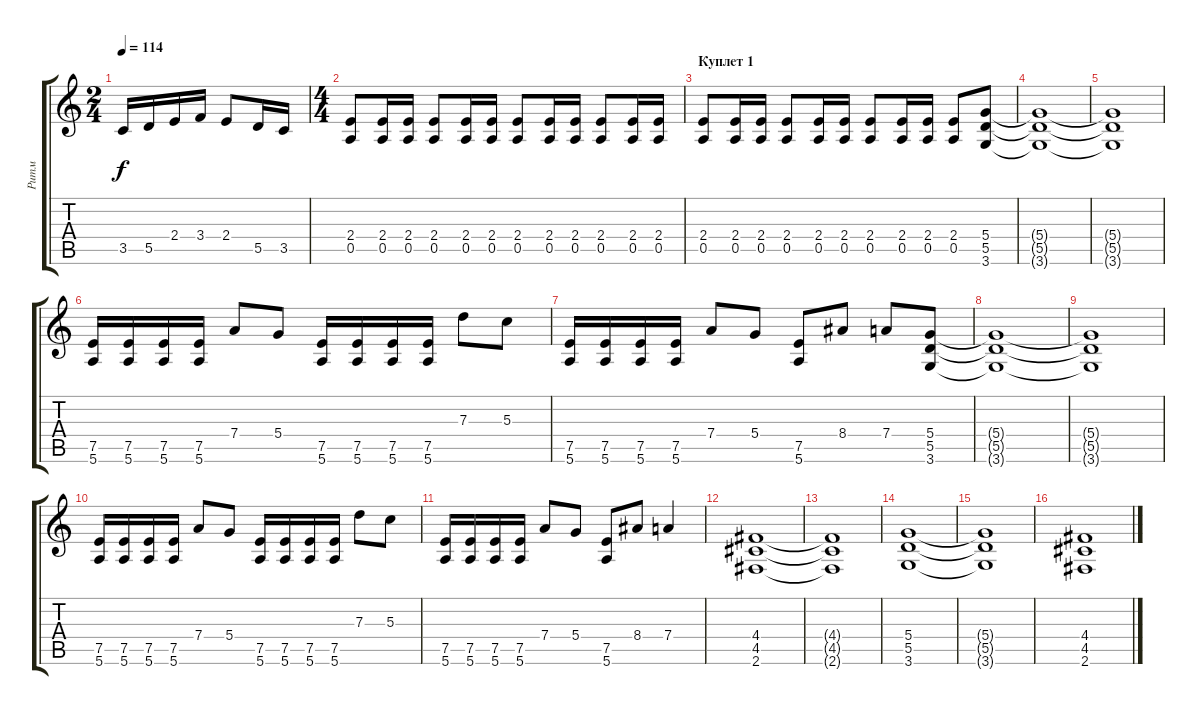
\track ("Ритм" "Ритм") {instrument distortionguitar}
\staff {score tabs}
\tuning (E4 B3 G3 D3 A2 E2) {hide}
\ts (2 4)
\tempo 114
\clef g2
\ks c
3.5.16{dy f} 5.5.16 2.4.16 3.4.16 2.4.8 5.5.16 3.5.16 |
\ts (4 4)
(2.4 0.5).8 (2.4 0.5).16 (2.4 0.5).16 (2.4 0.5).8 (2.4 0.5).16 (2.4 0.5).16 (2.4 0.5).8 (2.4 0.5).16 (2.4 0.5).16 (2.4 0.5).8 (2.4 0.5).16 (2.4 0.5).16 |
\section ("" "Куплет 1")
(2.4 0.5).8 (2.4 0.5).16 (2.4 0.5).16 (2.4 0.5).8 (2.4 0.5).16 (2.4 0.5).16 (2.4 0.5).8 (2.4 0.5).16 (2.4 0.5).16 (2.4 0.5).8 (5.4 5.5 3.6).8 |
(5.4{t} 5.5{t} 3.6{t}).1 |
(5.4{t} 5.5{t} 3.6{t}).1 |
(7.5 5.6).16 (7.5 5.6).16 (7.5 5.6).16 (7.5 5.6).16 7.4.8 5.4.8 (7.5 5.6).16 (7.5 5.6).16 (7.5 5.6).16 (7.5 5.6).16 7.3.8 5.3.8 |
(7.5 5.6).16 (7.5 5.6).16 (7.5 5.6).16 (7.5 5.6).16 7.4.8 5.4.8 (7.5 5.6).8 8.4.8 7.4.8 (5.4 5.5 3.6).8 |
(5.4{t} 5.5{t} 3.6{t}).1 |
(5.4{t} 5.5{t} 3.6{t}).1 |
(7.5 5.6).16 (7.5 5.6).16 (7.5 5.6).16 (7.5 5.6).16 7.4.8 5.4.8 (7.5 5.6).16 (7.5 5.6).16 (7.5 5.6).16 (7.5 5.6).16 7.3.8 5.3.8 |
(7.5 5.6).16 (7.5 5.6).16 (7.5 5.6).16 (7.5 5.6).16 7.4.8 5.4.8 (7.5 5.6).8 8.4.8 7.4.4 |
(4.4 4.5 2.6).1 |
(4.4{t} 4.5{t} 2.6{t}).1 |
(5.4 5.5 3.6).1 |
(5.4{t} 5.5{t} 3.6{t}).1 |
(4.4 4.5 2.6).1
